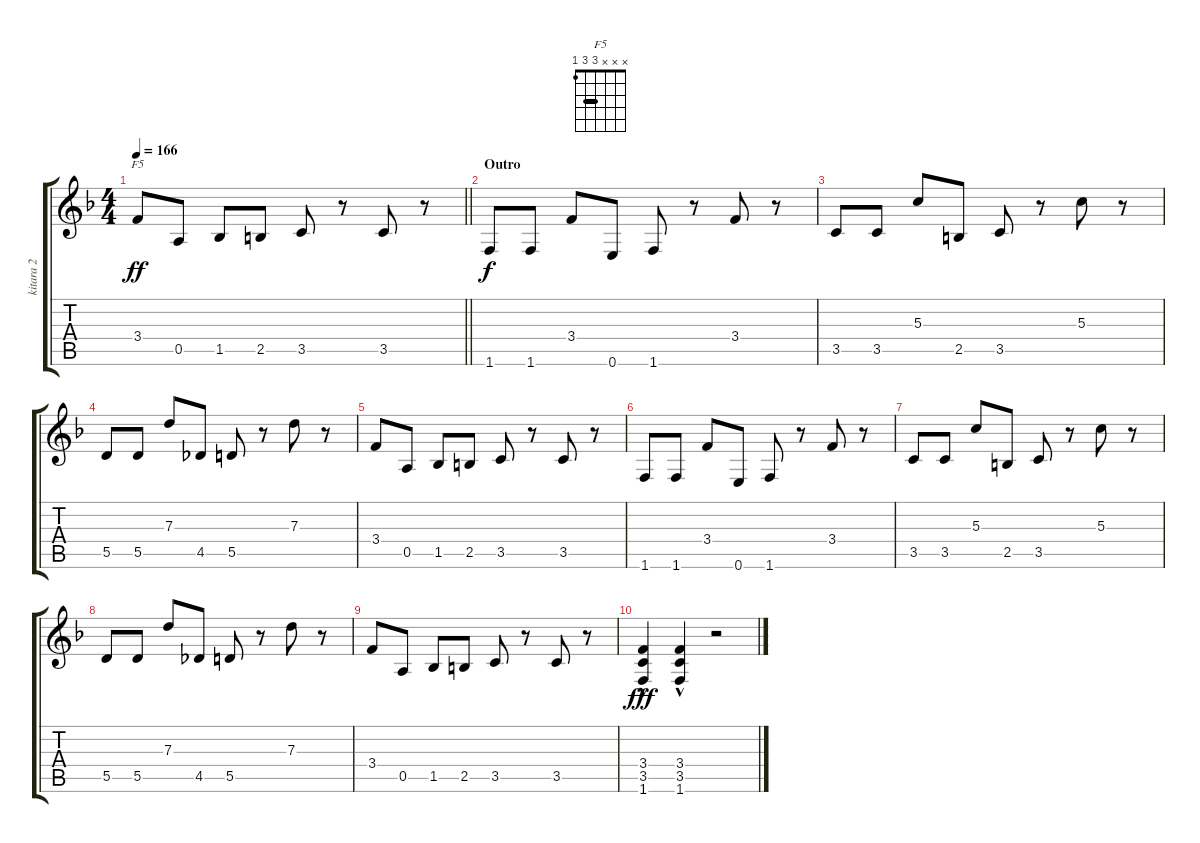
\track ("kitara 2" "kitara 2") {instrument overdrivenguitar}
\staff {score tabs}
\tuning (E4 B3 G3 D3 A2 E2) {hide}
\chord ("F5" x x x 3 3 1) {barre 3}
\ts (4 4)
\tempo 166
\clef g2
\barLineRight lightlight
\ks f
3.4.8{ch "F5" dy ff} 0.5.8 1.5.8 2.5.8 3.5.8 r.8 3.5.8 r.8 |
\section ("" "Outro")
1.6.8{dy f} 1.6.8 3.4.8 0.6.8 1.6.8 r.8 3.4.8 r.8 |
3.5.8 3.5.8 5.3.8 2.5.8 3.5.8 r.8 5.3.8 r.8 |
5.5.8 5.5.8 7.3.8 4.5.8 5.5.8 r.8 7.3.8 r.8 |
3.4.8 0.5.8 1.5.8 2.5.8 3.5.8 r.8 3.5.8 r.8 |
1.6.8 1.6.8 3.4.8 0.6.8 1.6.8 r.8 3.4.8 r.8 |
3.5.8 3.5.8 5.3.8 2.5.8 3.5.8 r.8 5.3.8 r.8 |
5.5.8 5.5.8 7.3.8 4.5.8 5.5.8 r.8 7.3.8 r.8 |
3.4.8 0.5.8 1.5.8 2.5.8 3.5.8 r.8 3.5.8 r.8 |
(3.4 3.5{hac} 1.6).4{dy fff} (3.4{hac} 3.5{hac} 1.6{hac}).4 r.2
